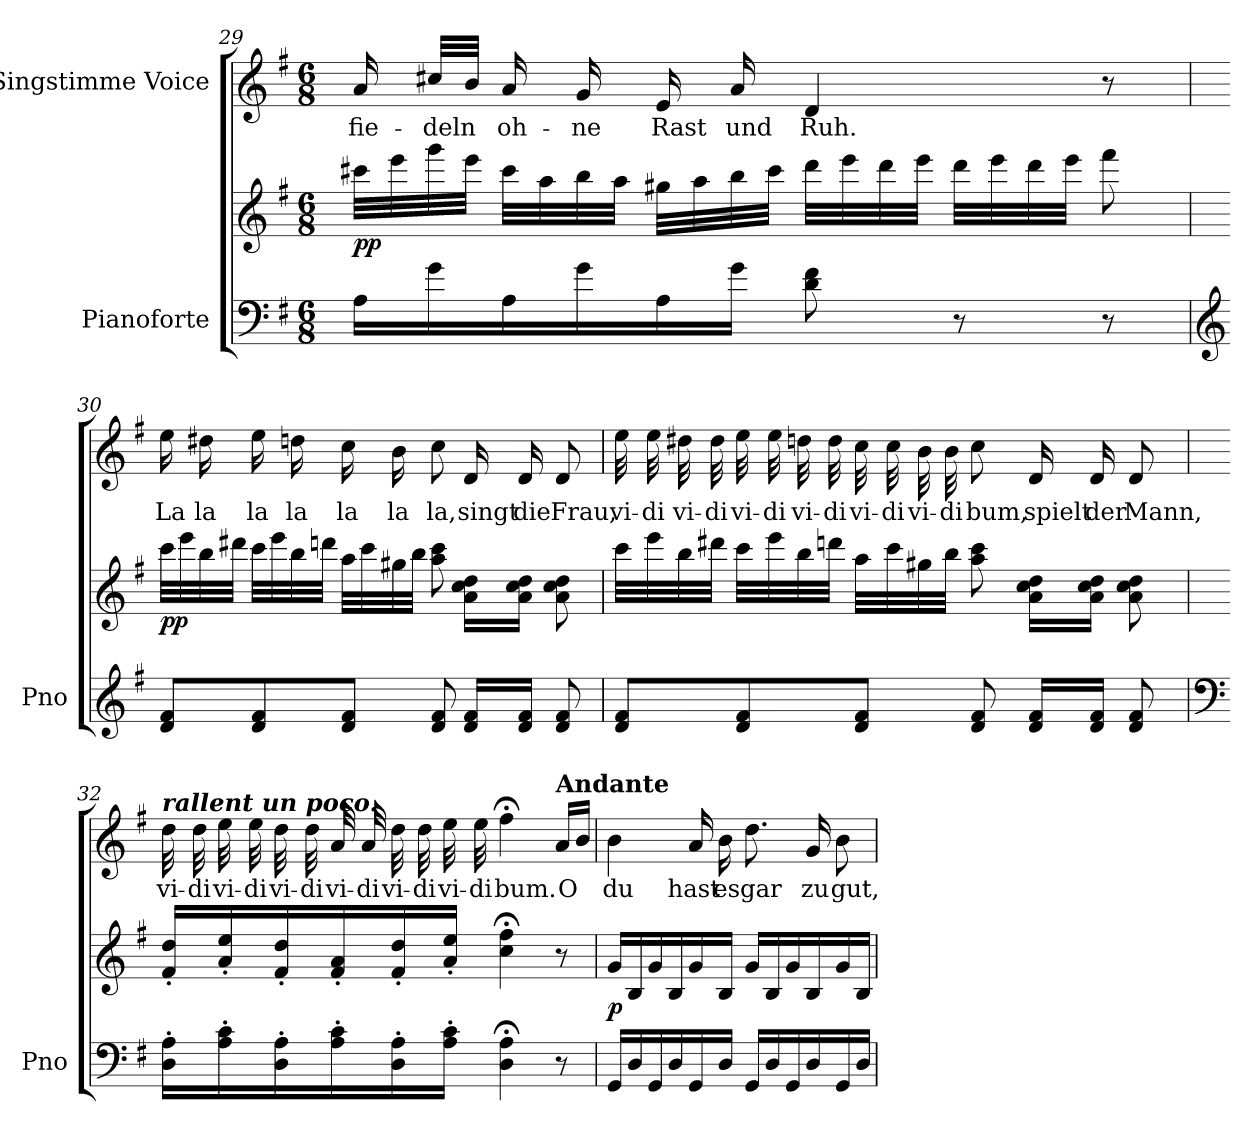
**kern	**kern	**dynam	**kern	**text
*part2	*part2	*part2	*part1	*part1
*staff3	*staff2	*staff2/3	*staff1	*staff1
*I"Pianoforte	*	*	*I"Singstimme Voice	*
*I'Pno	*	*	*	*
*clefF4	*clefG2	*	*clefG2	*
*k[f#]	*k[f#]	*	*k[f#]	*
*M6/8	*M6/8	*	*M6/8	*
=29	=29	=29	=29	=29
!	!	!LO:DY:b	!	!
16A\LL	32ccc#X\LLL	pp	16a/	fie-
.	32eee\	.	.	.
16g\	32ggg\	.	32cc#X/LLL	-deln
.	32eee\JJJ	.	32b/JJJ	.
16A\	32ccc#\LLL	.	16a/	oh-
.	32aa\	.	.	.
16g\	32bb\	.	16g/	-ne
.	32aa\JJJ	.	.	.
16A\	32gg#X\LLL	.	16e/	Rast
.	32aa\	.	.	.
16g\JJ	32bb\	.	16a/	und
.	32ccc#\JJJ	.	.	.
8d\ 8f#\	32ddd\LLL	.	4d/	Ruh.
.	32eee\	.	.	.
.	32ddd\	.	.	.
.	32eee\JJJ	.	.	.
8r	32ddd\LLL	.	.	.
.	32eee\	.	.	.
.	32ddd\	.	.	.
.	32eee\JJJ	.	.	.
8r	8fff#\	.	8r	.
=30	=30	=30	=30	=30
*clefG2	*	*	*	*
!	!	!LO:DY:b	!	!
8d/ 8f#/L	32ccc\LLL	pp	16ee\	La
.	32eee\	.	.	.
.	32bb\	.	16dd#X\	la
.	32ddd#X\JJJ	.	.	.
8d/ 8f#/	32ccc\LLL	.	16ee\	la
.	32eee\	.	.	.
.	32bb\	.	16ddn\	la
.	32dddn\JJJ	.	.	.
8d/ 8f#/J	32aa\LLL	.	16cc\	la
.	32ccc\	.	.	.
.	32gg#X\	.	16b\	la
.	32bb\JJJ	.	.	.
8d/ 8f#/	8aa\ 8ccc\	.	8cc\	la,
16d/ 16f#/LL	16a\ 16cc\ 16dd\LL	.	16d/	singt
16d/ 16f#/JJ	16a\ 16cc\ 16dd\JJ	.	16d/	die
8d/ 8f#/	8a\ 8cc\ 8dd\	.	8d/	Frau,
=31	=31	=31	=31	=31
8d/ 8f#/L	32ccc\LLL	.	32ee\	vi-
.	32eee\	.	32ee\	-di
.	32bb\	.	32dd#X\	vi-
.	32ddd#X\JJJ	.	32dd#\	-di
8d/ 8f#/	32ccc\LLL	.	32ee\	vi-
.	32eee\	.	32ee\	-di
.	32bb\	.	32ddn\	vi-
.	32dddn\JJJ	.	32dd\	-di
8d/ 8f#/J	32aa\LLL	.	32cc\	vi-
.	32ccc\	.	32cc\	-di
.	32gg#X\	.	32b\	vi-
.	32bb\JJJ	.	32b\	-di
8d/ 8f#/	8aa\ 8ccc\	.	8cc\	bum,
16d/ 16f#/LL	16a\ 16cc\ 16dd\LL	.	16d/	spielt
16d/ 16f#/JJ	16a\ 16cc\ 16dd\JJ	.	16d/	der
8d/ 8f#/	8a\ 8cc\ 8dd\	.	8d/	Mann,
=32	=32	=32	=32	=32
*clefF4	*	*	*	*
!	!	!	!LO:TX:a:Bi:t=rallent un poco.	!
16D\' 16A\'LL	16f#/' 16dd/'LL	.	32dd\	vi-
.	.	.	32dd\	-di
16A\' 16c\'	16a/' 16ee/'	.	32ee\	vi-
.	.	.	32ee\	-di
16D\' 16A\'	16f#/' 16dd/'	.	32dd\	vi-
.	.	.	32dd\	-di
16A\' 16c\'	16f#/' 16a/'	.	32a/	vi-
.	.	.	32a/	-di
16D\' 16A\'	16f#/' 16dd/'	.	32dd\	vi-
.	.	.	32dd\	-di
16A\' 16c\'JJ	16a/' 16ee/'JJ	.	32ee\	vi-
.	.	.	32ee\	-di
4D\;< 4A\;<	4cc\;< 4ff#\;<	.	4ff#;<\	bum.
!	!	!	!LO:TX:a:B:t=Andante	!
8r	8r	.	16a/LL	O
.	.	.	16b/JJ	.
=33	=33	=33	=33	=33
!	!	!LO:DY:b	!	!
16GG/LL	16g/LL	p	4b\	du
16D/	16B/	.	.	.
16GG/	16g/	.	.	.
16D/	16B/	.	.	.
16GG/	16g/	.	16a/	hast
16D/JJ	16B/JJ	.	16b\	es
16GG/LL	16g/LL	.	8.dd\	gar
16D/	16B/	.	.	.
16GG/	16g/	.	.	.
16D/	16B/	.	16g/	zu
16GG/	16g/	.	8b\	gut,
16D/JJ	16B/JJ	.	.	.
=	=	=	=	=
*-	*-	*-	*-	*-
